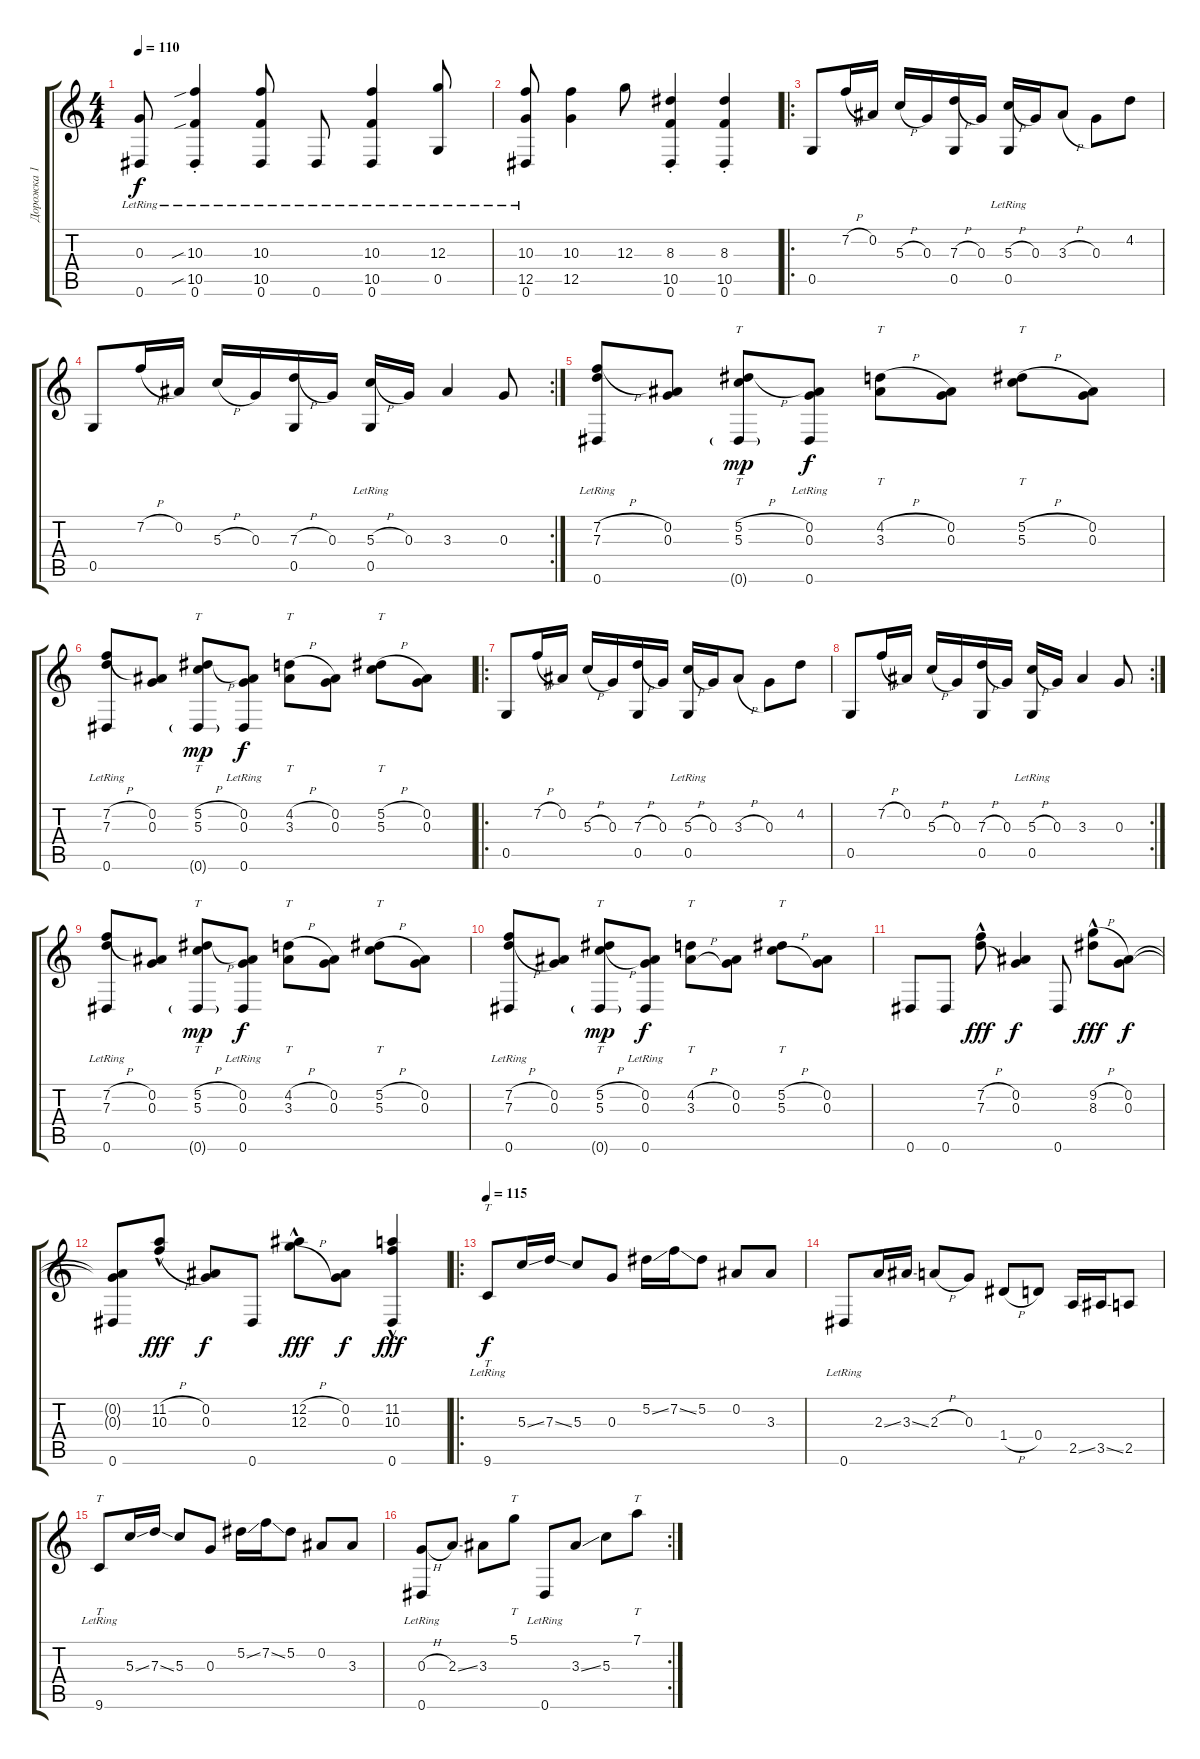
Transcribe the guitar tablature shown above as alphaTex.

\track ("Дорожка 1" "Дорожка 1") {instrument acousticguitarsteel}
\staff {score tabs}
\tuning (D4 Bb3 G3 D3 G2 Eb2) {hide}
\ts (4 4)
\tempo 110
\clef g2
\ks c
(0.3{t} 0.6{lr}).8{dy f} (10.3{sib st} 10.5{sib st lr} 0.6).4 (10.3 10.5{lr} 0.6).8 0.6{lr}.8 (10.3 10.5{lr} 0.6).4 (12.3 0.5{lr}).8 |
(10.3 12.5 0.6{lr}).8 (10.3 12.5).4 12.3.8 (8.3{st} 10.5{st} 0.6{st}).4 (8.3{st} 10.5{st} 0.6{st}).4 |
\ro
0.5.8 7.2{h}.16 0.2.16 5.3{h}.16 0.3.16 (7.3{h} 0.5).16 0.3.16 (5.3{h} 0.5{lr}).16 0.3.16 3.3{h}.8 0.3.8 4.2.8 |
\rc 2
0.5.8 7.2{h}.16 0.2.16 5.3{h}.16 0.3.16 (7.3{h} 0.5).16 0.3.16 (5.3{h} 0.5{lr}).16 0.3.16 3.3.4 0.3.8 |
(7.2{h} 7.3 0.6{lr}).8 (0.2 0.3).8 (5.2{h} 5.3 0.6{g}).8{tt dy mp} (0.2 0.3 0.6{lr}).8{dy f} (4.2{h} 3.3).8{tt} (0.2 0.3).8 (5.2{h} 5.3).8{tt} (0.2 0.3).8 |
(7.2{h} 7.3 0.6{lr}).8 (0.2 0.3).8 (5.2{h} 5.3 0.6{g}).8{tt dy mp} (0.2 0.3 0.6{lr}).8{dy f} (4.2{h} 3.3).8{tt} (0.2 0.3).8 (5.2{h} 5.3).8{tt} (0.2 0.3).8 |
\ro
0.5.8 7.2{h}.16 0.2.16 5.3{h}.16 0.3.16 (7.3{h} 0.5).16 0.3.16 (5.3{h} 0.5{lr}).16 0.3.16 3.3{h}.8 0.3.8 4.2.8 |
\rc 2
0.5.8 7.2{h}.16 0.2.16 5.3{h}.16 0.3.16 (7.3{h} 0.5).16 0.3.16 (5.3{h} 0.5{lr}).16 0.3.16 3.3.4 0.3.8 |
(7.2{h} 7.3 0.6{lr}).8 (0.2 0.3).8 (5.2{h} 5.3 0.6{g}).8{tt dy mp} (0.2 0.3 0.6{lr}).8{dy f} (4.2{h} 3.3).8{tt} (0.2 0.3).8 (5.2{h} 5.3).8{tt} (0.2 0.3).8 |
(7.2{h} 7.3{h} 0.6{lr}).8 (0.2 0.3).8 (5.2{h} 5.3{h} 0.6{g}).8{tt dy mp} (0.2 0.3 0.6{lr}).8{dy f} (4.2{h} 3.3{h}).8{tt} (0.2 0.3).8 (5.2{h} 5.3{h}).8{tt} (0.2 0.3).8 |
0.6.8 0.6.8 (7.2{h hac} 7.3{h hac}).8{dy fff} (0.2 0.3).4{dy f} 0.6.8 (9.2{h hac} 8.3{hac}).8{dy fff} (0.2 0.3).8{dy f} |
(0.2{t} 0.3{t} 0.6).8 (11.2{h hac} 10.3{h hac}).8{dy fff} (0.2 0.3).8{dy f} 0.6.8 (12.2{h hac} 12.3{h hac}).8{dy fff} (0.2 0.3).8{dy f} (11.2{hac} 10.3{hac} 0.6{hac}).4{dy fff} |
\ro
\tempo 115
9.6{lr}.8{tt dy f} 5.3{ss}.16 7.3{ss}.16 5.3.8 0.3.8 5.2{ss}.16 7.2{ss}.16 5.2.8 0.2.8 3.3.8 |
0.6{lr}.8 2.3{ss}.16 3.3{ss}.16 2.3{h}.8 0.3.8 1.4{h}.8 0.4.8 2.5{ss}.16 3.5{ss}.16 2.5.8 |
9.6{lr}.8{tt} 5.3{ss}.16 7.3{ss}.16 5.3.8 0.3.8 5.2{ss}.16 7.2{ss}.16 5.2.8 0.2.8 3.3.8 |
\rc 2
(0.3{h} 0.6{lr}).8 2.3{ss}.8 3.3.8 5.1.8{tt} 0.6{lr}.8 3.3{ss}.8 5.3.8 7.1.8{tt}
